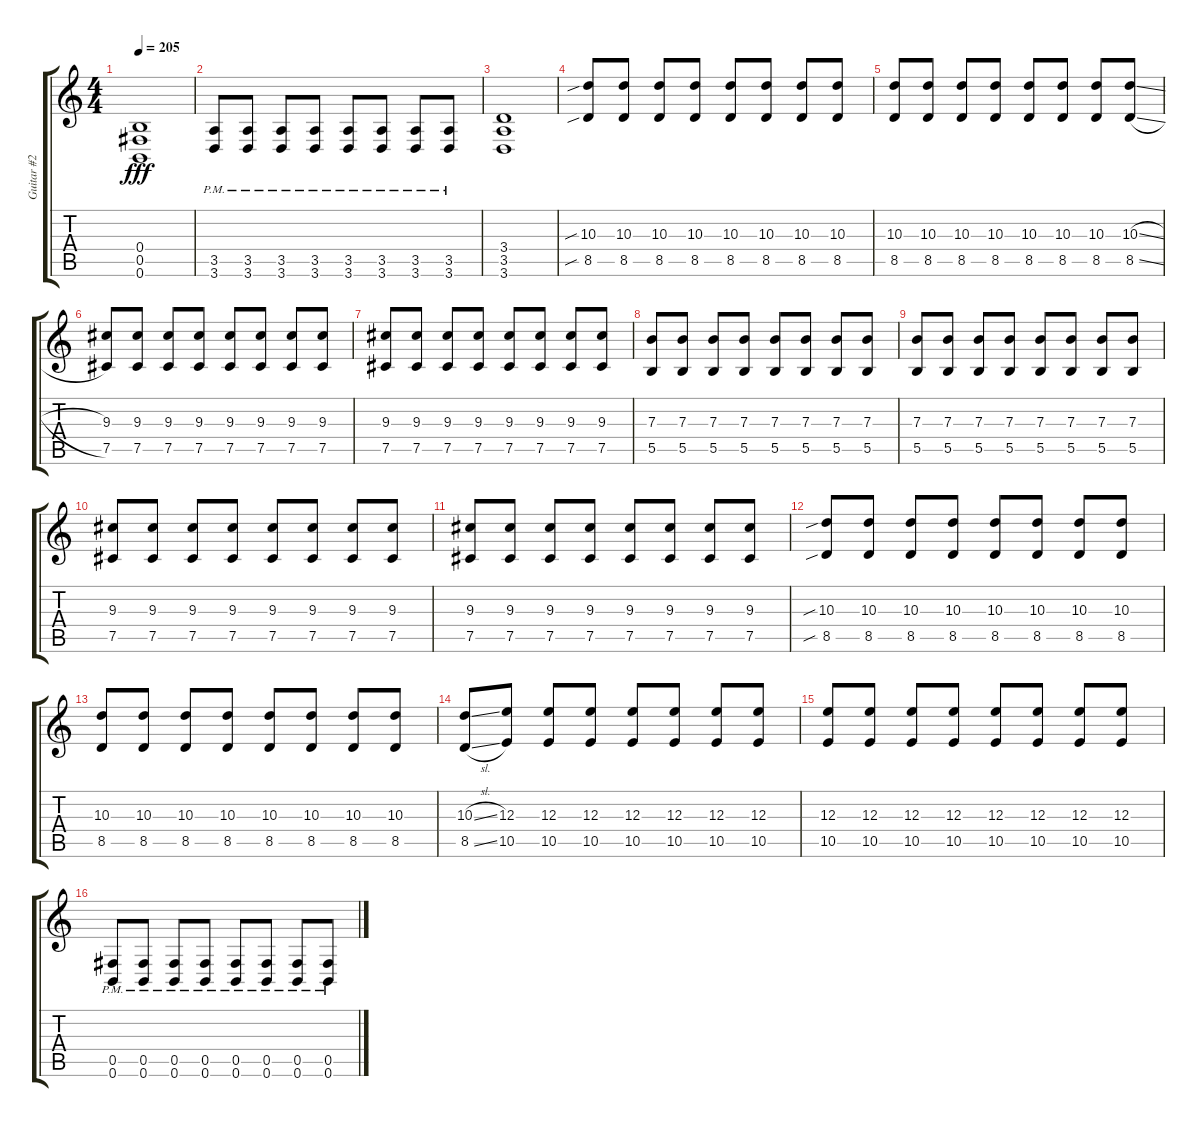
\track ("Guitar #2" "Guitar #2") {instrument distortionguitar}
\staff {score tabs}
\tuning (Db4 Ab3 E3 B2 Gb2 B1) {hide}
\ts (4 4)
\tempo 205
\clef g2
\ks c
(0.4 0.5 0.6).1{dy fff} |
(3.5{pm} 3.6{pm}).8 (3.5{pm} 3.6{pm}).8 (3.5{pm} 3.6{pm}).8 (3.5{pm} 3.6{pm}).8 (3.5{pm} 3.6{pm}).8 (3.5{pm} 3.6{pm}).8 (3.5{pm} 3.6{pm}).8 (3.5{pm} 3.6{pm}).8 |
(3.4 3.5 3.6).1 |
(10.3{sib} 8.5{sib}).8 (10.3 8.5).8 (10.3 8.5).8 (10.3 8.5).8 (10.3 8.5).8 (10.3 8.5).8 (10.3 8.5).8 (10.3 8.5).8 |
(10.3 8.5).8 (10.3 8.5).8 (10.3 8.5).8 (10.3 8.5).8 (10.3 8.5).8 (10.3 8.5).8 (10.3 8.5).8 (10.3{sl} 8.5{sl}).8 |
(9.3 7.5).8 (9.3 7.5).8 (9.3 7.5).8 (9.3 7.5).8 (9.3 7.5).8 (9.3 7.5).8 (9.3 7.5).8 (9.3 7.5).8 |
(9.3 7.5).8 (9.3 7.5).8 (9.3 7.5).8 (9.3 7.5).8 (9.3 7.5).8 (9.3 7.5).8 (9.3 7.5).8 (9.3 7.5).8 |
(7.3 5.5).8 (7.3 5.5).8 (7.3 5.5).8 (7.3 5.5).8 (7.3 5.5).8 (7.3 5.5).8 (7.3 5.5).8 (7.3 5.5).8 |
(7.3 5.5).8 (7.3 5.5).8 (7.3 5.5).8 (7.3 5.5).8 (7.3 5.5).8 (7.3 5.5).8 (7.3 5.5).8 (7.3 5.5).8 |
(9.3 7.5).8 (9.3 7.5).8 (9.3 7.5).8 (9.3 7.5).8 (9.3 7.5).8 (9.3 7.5).8 (9.3 7.5).8 (9.3 7.5).8 |
(9.3 7.5).8 (9.3 7.5).8 (9.3 7.5).8 (9.3 7.5).8 (9.3 7.5).8 (9.3 7.5).8 (9.3 7.5).8 (9.3 7.5).8 |
(10.3{sib} 8.5{sib}).8 (10.3 8.5).8 (10.3 8.5).8 (10.3 8.5).8 (10.3 8.5).8 (10.3 8.5).8 (10.3 8.5).8 (10.3 8.5).8 |
(10.3 8.5).8 (10.3 8.5).8 (10.3 8.5).8 (10.3 8.5).8 (10.3 8.5).8 (10.3 8.5).8 (10.3 8.5).8 (10.3 8.5).8 |
(10.3{sl} 8.5{sl}).8 (12.3 10.5).8 (12.3 10.5).8 (12.3 10.5).8 (12.3 10.5).8 (12.3 10.5).8 (12.3 10.5).8 (12.3 10.5).8 |
(12.3 10.5).8 (12.3 10.5).8 (12.3 10.5).8 (12.3 10.5).8 (12.3 10.5).8 (12.3 10.5).8 (12.3 10.5).8 (12.3 10.5).8 |
(0.5{pm} 0.6{pm}).8 (0.5{pm} 0.6{pm}).8 (0.5{pm} 0.6{pm}).8 (0.5{pm} 0.6{pm}).8 (0.5{pm} 0.6{pm}).8 (0.5{pm} 0.6{pm}).8 (0.5{pm} 0.6{pm}).8 (0.5{pm} 0.6{pm}).8
